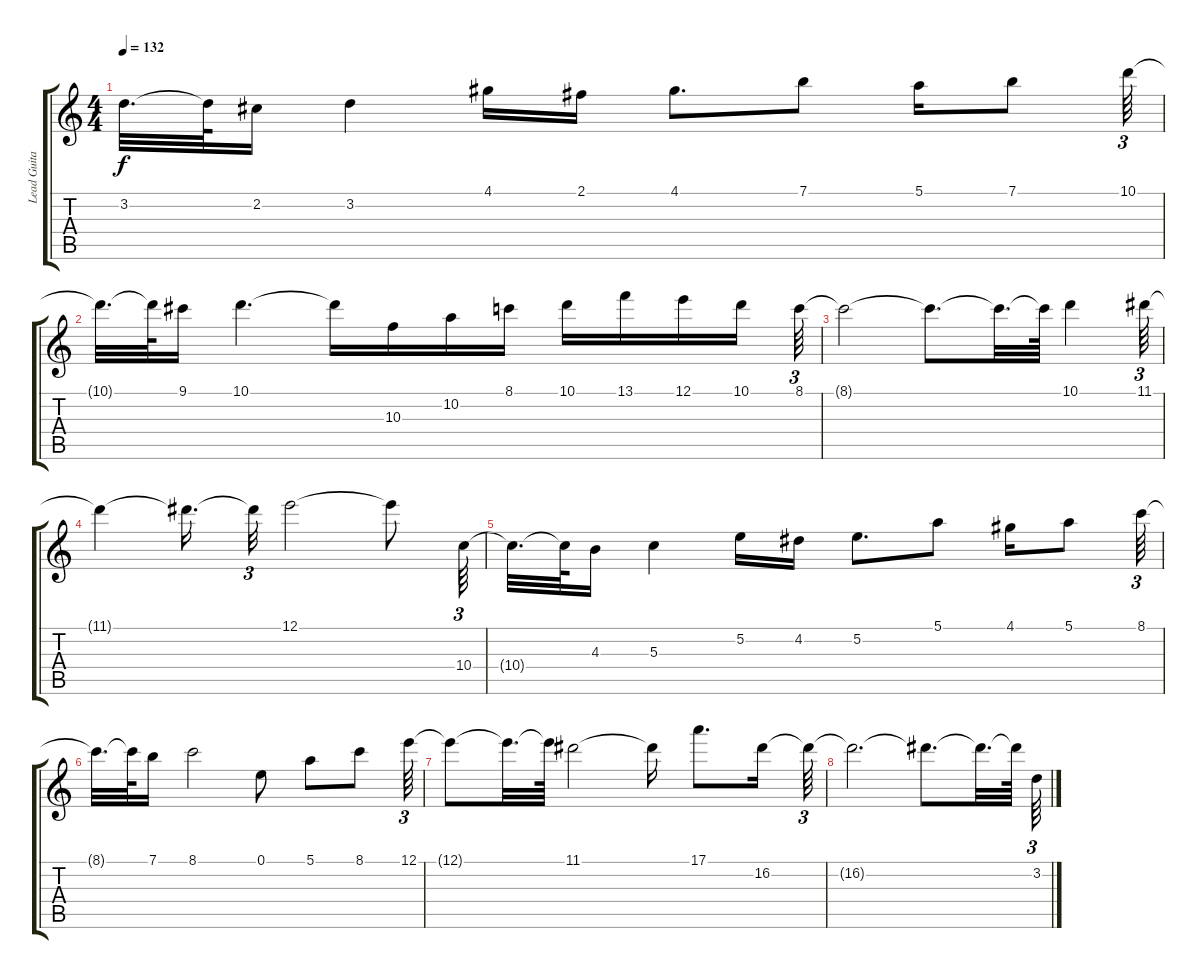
\track ("Lead Guitar 1" "Lead Guita") {instrument distortionguitar}
\staff {score tabs}
\tuning (E4 B3 G3 D3 A2 E2) {hide}
\ts (4 4)
\tempo 132
\clef g2
\ks c
3.2{t}.32{d dy f} 3.2{t}.64 2.2.16 3.2.4 4.1.16 2.1.16 4.1.8{d} 7.1.8 5.1.16 7.1.8 10.1.64{tu (3 2)} |
10.1{t}.32{d} 10.1{t}.64 9.1.16 10.1.4{d} 10.1{t}.16 10.3.16 10.2.16 8.1.16 10.1.16 13.1.16 12.1.16 10.1.16 8.1.64{tu (3 2)} |
8.1{t}.2 8.1{t}.8{d} 8.1{t}.32{d} 8.1{t}.64 10.1.4 11.1.64{tu (3 2)} |
11.1{t}.4 11.1{t}.16{d} 11.1{t}.32{tu (3 2)} 12.1.2 12.1{t}.8 10.4.64{tu (3 2)} |
10.4{t}.32{d} 10.4{t}.64 4.3.16 5.3.4 5.2.16 4.2.16 5.2.8{d} 5.1.8 4.1.16 5.1.8 8.1.64{tu (3 2)} |
8.1{t}.32{d} 8.1{t}.64 7.1.16 8.1.2 0.1.8 5.1.8 8.1.8 12.1.64{tu (3 2)} |
12.1{t}.8 12.1{t}.32{d} 12.1{t}.64 11.1.2 11.1{t}.16 17.1.8{d} 16.2.16 16.2{t}.64{tu (3 2)} |
16.2{t}.2{d} 16.2{t}.8{d} 16.2{t}.32{d} 16.2{t}.64 3.2.64{tu (3 2)}
